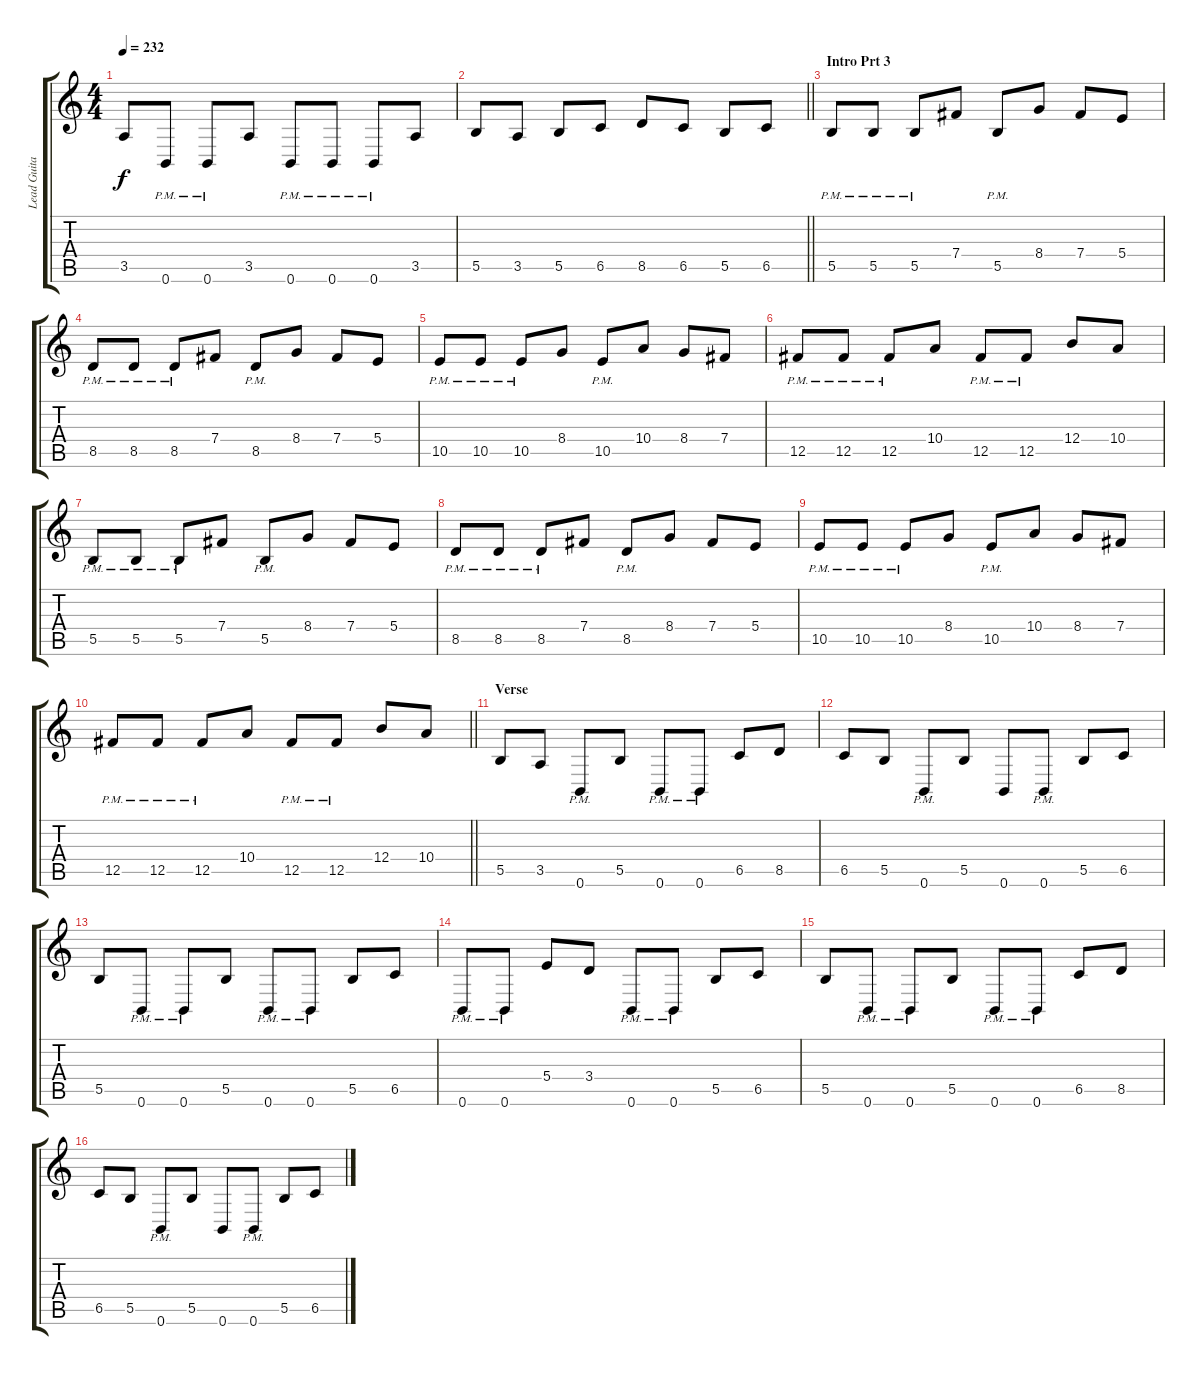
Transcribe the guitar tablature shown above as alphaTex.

\track ("Lead Guitar" "Lead Guita") {instrument distortionguitar}
\staff {score tabs}
\tuning (Db4 Ab3 E3 B2 Gb2 B1) {hide}
\ts (4 4)
\tempo 232
\clef g2
\ks c
3.5.8{dy f} 0.6{pm}.8 0.6{pm}.8 3.5.8 0.6{pm}.8 0.6{pm}.8 0.6{pm}.8 3.5.8 |
\barLineRight lightlight
5.5.8 3.5.8 5.5.8 6.5.8 8.5.8 6.5.8 5.5.8 6.5.8 |
\section ("" "Intro Prt 3")
5.5{pm}.8{volume 14} 5.5{pm}.8 5.5{pm}.8 7.4.8 5.5{pm}.8 8.4.8 7.4.8 5.4.8 |
8.5{pm}.8 8.5{pm}.8 8.5{pm}.8 7.4.8 8.5{pm}.8 8.4.8 7.4.8 5.4.8 |
10.5{pm}.8 10.5{pm}.8 10.5{pm}.8 8.4.8 10.5{pm}.8 10.4.8 8.4.8 7.4.8 |
12.5{pm}.8 12.5{pm}.8 12.5{pm}.8 10.4.8 12.5{pm}.8 12.5{pm}.8 12.4.8 10.4.8 |
5.5{pm}.8 5.5{pm}.8 5.5{pm}.8 7.4.8 5.5{pm}.8 8.4.8 7.4.8 5.4.8 |
8.5{pm}.8 8.5{pm}.8 8.5{pm}.8 7.4.8 8.5{pm}.8 8.4.8 7.4.8 5.4.8 |
10.5{pm}.8 10.5{pm}.8 10.5{pm}.8 8.4.8 10.5{pm}.8 10.4.8 8.4.8 7.4.8 |
\barLineRight lightlight
12.5{pm}.8 12.5{pm}.8 12.5{pm}.8 10.4.8 12.5{pm}.8 12.5{pm}.8 12.4.8 10.4.8 |
\section ("" "Verse")
5.5.8{volume 12} 3.5.8 0.6{pm}.8 5.5.8 0.6{pm}.8 0.6{pm}.8 6.5.8 8.5.8 |
6.5.8 5.5.8 0.6{pm}.8 5.5.8 0.6.8 0.6{pm}.8 5.5.8 6.5.8 |
5.5.8 0.6{pm}.8 0.6{pm}.8 5.5.8 0.6{pm}.8 0.6{pm}.8 5.5.8 6.5.8 |
0.6{pm}.8 0.6{pm}.8 5.4.8 3.4.8 0.6{pm}.8 0.6{pm}.8 5.5.8 6.5.8 |
5.5.8 0.6{pm}.8 0.6{pm}.8 5.5.8 0.6{pm}.8 0.6{pm}.8 6.5.8 8.5.8 |
6.5.8 5.5.8 0.6{pm}.8 5.5.8 0.6.8 0.6{pm}.8 5.5.8 6.5.8
